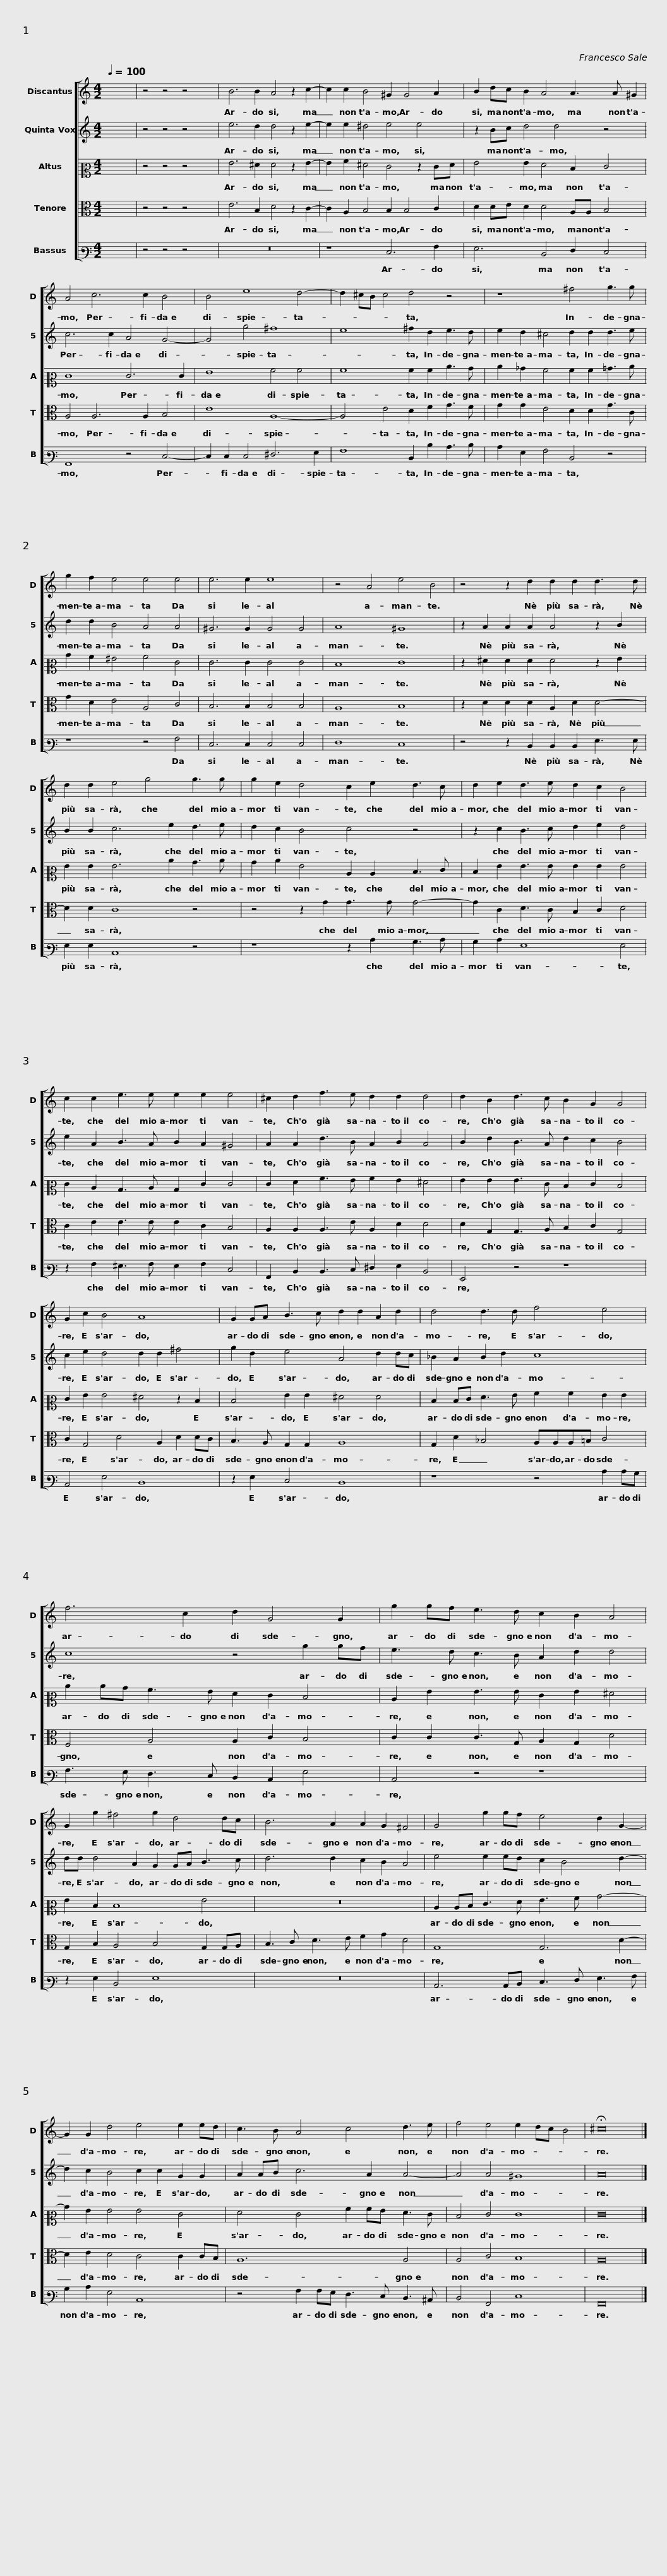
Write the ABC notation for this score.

X:1
%%score [ 1 2 3 4 5 ]
L:1/8
Q:1/4=100
M:4/2
I:linebreak $
K:C
V:1 treble
V:2 treble
V:3 alto2
V:4 alto
V:5 bass3
V:1
 x16 | z4 z4 z4 x4 | B6 B2 A4 z2 c2- | c2 c2 B4 ^G2 G4 A2 | B2 dc B2 A4 A3 A ^G2 |$ %5
 A4 c6 c2 B4 | B4 e8 d4- | d2 ^cB c4 d4 z4 | z8 ^f4 g3 g |$ g2 f2 e4 e4 e4 | %10
 e6 e2 e8 | z4 A4 e4 B4 | z4 z2 d2 d2 d2 d3 d |$ d2 d2 e4 g4 g3 g | g2 e2 d4 c2 e2 d3 c | %15
 d2 e2 d3 e d2 c2 B4 |$ c2 c2 e3 e e2 e2 e4 |$ ^c2 d2 f3 e d2 d2 d4 | d2 B2 d3 c B2 G2 G4 | G2 c2 B4 A8 |$ %20
 G2 GA B3 c d2 d2 A2 d2 | d4 d3 d f4 e4 |$ f6 c2 d2 G4 G2 |$ g2 gf e3 d c2 B2 A4 | G2 g2 ^f4 g2 d4 dc | %25
 B6 A2 A2 G2 ^F4 |$ G4 g2 gf e4 d2 G2- | G2 G2 d4 e4 e2 ed | c3 B A4 c4 d3 e |$ f4 e4 e2 dc B4 | %30
 !fermata!^c16 |] %31
V:2
 x16 | z4 z4 z4 x4 | e6 d2 d4 z2 e2- | e2 e2 ^d4 e4 e4 | z2 Bc d4 d4 z4 |$ %5
 c6 c2 A4 G4- | G4 g4 ^f8 | e8 ^f2 d2 e3 d | e2 d2 ^c4 d2 d2 d3 e |$ d2 d2 B4 A4 A4 | %10
 ^G6 G2 G4 G4 | A8 ^G8 | z2 A2 A2 A2 A4 z2 B2 |$ B2 B2 c6 e2 d3 e | d2 c2 B4 c4 z4 | %15
 z2 c2 B3 c d2 e2 d4 |$ e2 A2 B3 A B2 A2 ^G4 |$ A2 A2 d3 B A2 B2 A4 | B2 d2 B3 A d2 c2 B4 | c2 e2 d4 d2 d2 ^f4 |$ %20
 g2 d2 e4 A4 d2 dc | _B2 A2 B2 d2 c8 |$ c8 z4 g2 gf |$ e3 d c3 B A2 d2 d4 | dd d4 A2 G2 GA B3 c | %25
 d6 d2 c2 B2 A4 |$ e4 e2 ed c2 B4 d2- | d2 c2 B4 c2 c2 G2 G2 | A2 AB c6 A2 A4- |$ A4 A4 ^G8 | %30
 A16 |] %31
V:3
 x16 | z4 z4 z4 x4 | G6 ^F2 F4 z2 G2- | G2 A2 ^F4 E4 z2 EF | G4 G2 F4 D2 E4 |$ %5
 E8 E6 E2 | G8 A4 A4 | A8 A2 A2 c3 B | c2 _B2 A4 A2 A2 =B3 c |$ B2 A2 ^G4 A4 E4 | %10
 E6 E2 E4 E4 | D8 E8 | z2 ^F2 F2 F2 F4 z2 G2 |$ G2 G2 G6 c2 B3 c | B2 c2 G4 C2 C2 D3 E | %15
 D2 G2 G3 G G2 G2 G4 |$ E2 C2 B,3 C B,2 E2 E4 |$ E2 F2 A3 G A2 G2 ^F4 | G2 G2 G3 E D2 E2 D4 | E2 G2 G4 ^F4 z2 D2 |$ %20
 D4 G2 G2 ^F4 F4 | D2 DE F3 G A2 A2 G2 G2 |$ c2 cB A3 G F2 E2 D4 |$ C2 G2 G3 G E2 G2 ^F4 | G2 D2 D8 G4 | %25
 z16 |$ C2 CD E3 F G3 A B4- | B2 G2 G4 G4 E4 | F4 E4 A2 AG F3 E |$ D4 E4 E8 | %30
 E16 |] %31
V:4
 x16 | z4 z4 z4 x4 | E6 B,2 D4 z2 C2- | C2 A,2 B,4 B,2 B,4 C2 | D2 DE D2 D4 A,A, B,4 |$ %5
 A,4 A,6 A,2 B,4 | E8 A,8- | A,4 E4 D2 F2 G3 F | G2 G2 E4 D2 D2 G3 C |$ G2 D2 E4 A,4 C4 | %10
 B,6 B,2 B,4 B,4 | A,8 B,8 | z2 D2 D2 D2 A,2 D2 D4- |$ D2 D2 C8 z4 | z4 z2 G2 G3 G G4- | %15
 G2 C2 D3 C B,2 C2 D4 |$ C2 E2 E3 E E2 C2 B,4 |$ A,2 A,2 A,3 E A,2 D2 D4 | D2 G,2 G,3 A, B,2 C2 G,4 | C2 G,4 D4 A,2 D2 DC |$ %20
 B,3 A, G,2 G,2 A,8 | G,2 D2 _B,4 A,A,A,=B, C4 |$ F,4 A,4 A,2 C2 B,4 |$ C2 C2 C3 G, A,2 G,2 D4 | G,2 B,2 A,4 B,4 G,2 G,A, | %25
 B,3 C D3 E F2 G2 D4 |$ G,8 G,6 D2- | D2 E2 D4 C4 C2 CB, | A,12 A,4 |$ A,4 C4 B,8 | %30
 A,16 |] %31
V:5
 x16 | z4 z4 z4 x4 | z16 | z8 E,6 A,2 | G,6 D,4 F,2 E,4 |$ %5
 A,,8 z4 E,4- | E,2 E,2 E,4 ^F,6 G,2 | A,8 D,2 D2 C3 D | C2 G,2 A,4 D,4 z4 |$ z8 z4 A,4 | %10
 E,6 E,2 E,4 E,4 | F,8 E,8 | z4 z2 D,2 D,2 D,2 G,3 G, |$ G,2 G,2 C,8 z4 | z8 z2 C2 B,3 C | %15
 B,2 C2 G,8 G,4 |$ z2 A,2 ^G,3 A, G,2 A,2 E,4 |$ A,,2 D,2 D,3 E, ^F,2 G,2 D,4 | G,,4 z4 z8 | C,4 G,4 D,8 |$ %20
 z2 G,2 E,4 D,8 | z8 z4 C2 CB, |$ A,3 G, F,3 E, D,2 C,2 G,4 |$ C,4 z4 z8 | z2 G,2 D,4 G,8 | %25
 z16 |$ C,6 C,D, E,3 F, G,3 A, | B,2 C2 G,4 C,8 | z4 A,2 A,G, F,3 E, D,3 ^C, |$ D,4 A,,4 E,8 | %30
 A,,16 |] %31
